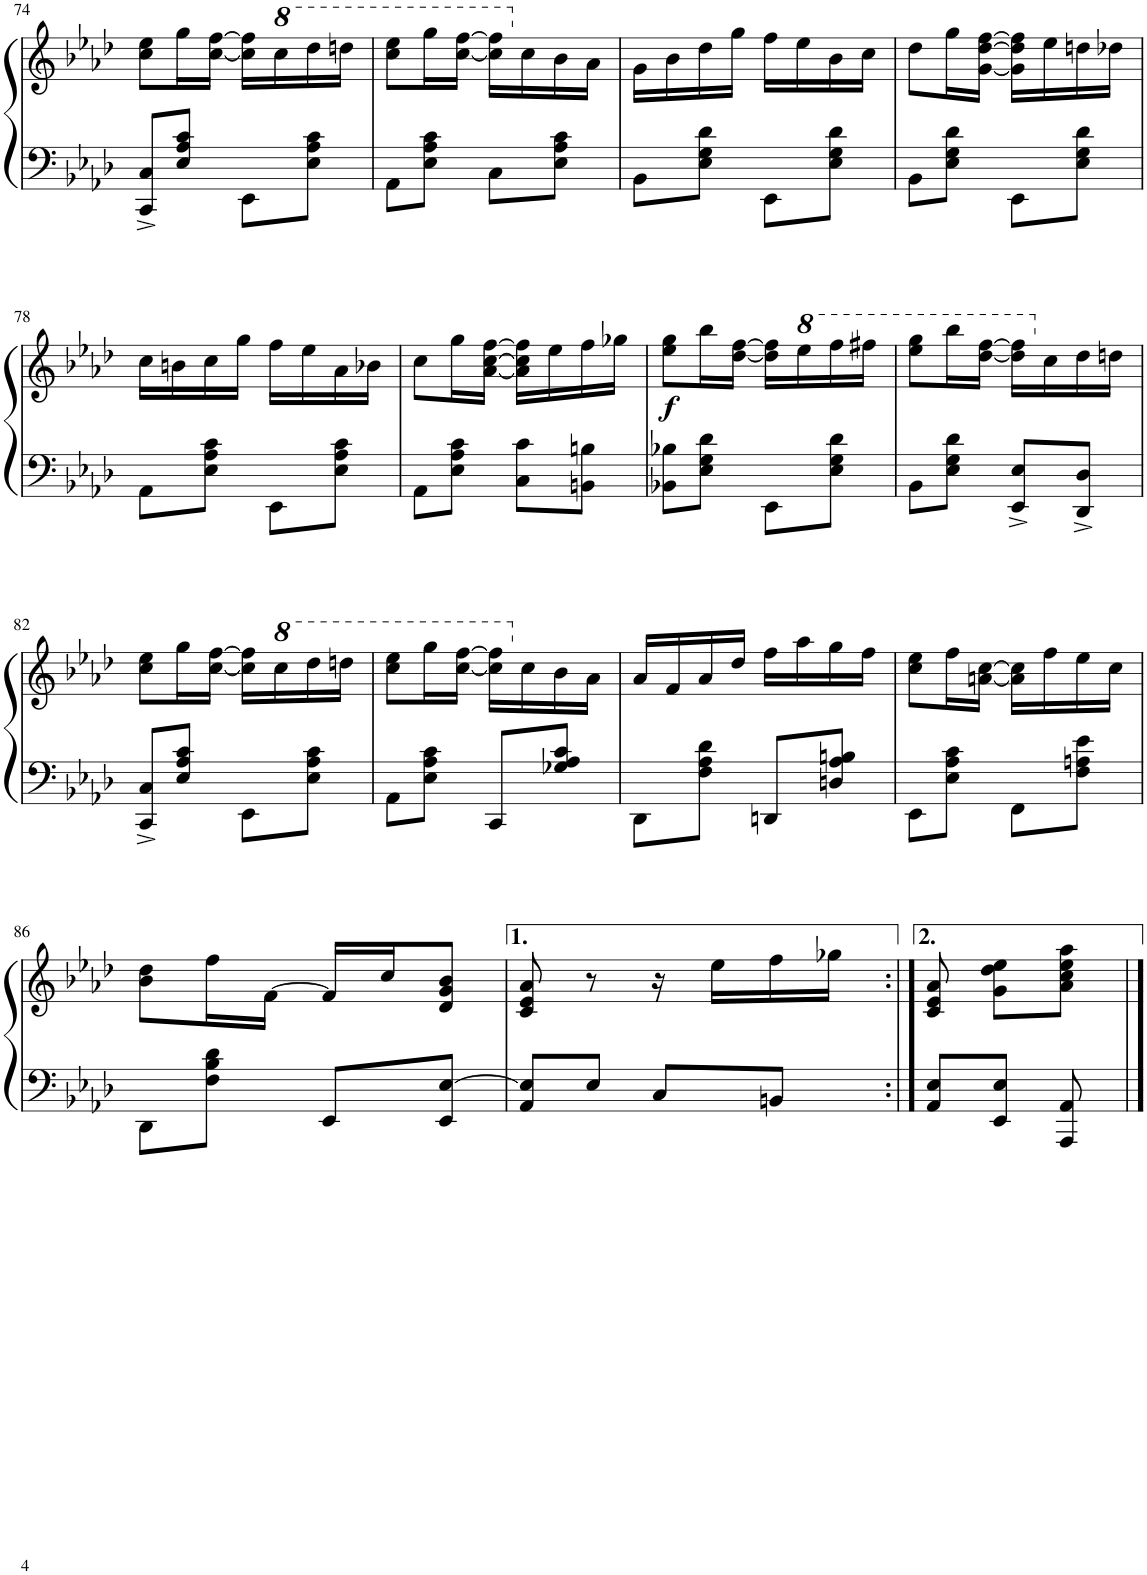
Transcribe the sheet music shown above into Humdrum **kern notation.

**kern	**kern	**dynam
*part1	*part1	*part1
*staff2	*staff1	*staff1/2
*I"Piano	*	*
*I'Pno	*	*
!!LO:PB:g=z
*clefF4	*clefG2	*
*k[b-e-a-d-]	*k[b-e-a-d-]	*
*M2/4	*M2/4	*
=74	=74	=74
8CC/^ 8C/^L	8cc\ 8ee-\L	.
8E-/ 8A-/ 8c/J	16gg\L	.
.	[16cc\ [16ff\JJ	.
8EE-\L	16cc\] 16ff\]LL	.
*	*8va	*
.	16ccc\	.
8E-\ 8A-\ 8c\J	16ddd-\	.
.	16dddn\JJ	.
=75	=75	=75
8AA-\L	8ccc\ 8eee-\L	.
8E-\ 8A-\ 8c\J	16ggg\L	.
.	[16ccc\ [16fff\JJ	.
8C\L	16ccc\] 16fff\]LL	.
*	*X8va	*
.	16cc\	.
8E-\ 8A-\ 8c\J	16b-\	.
.	16a-\JJ	.
=76	=76	=76
8BB-\L	16g\LL	.
.	16b-\	.
8E-\ 8G\ 8d-\J	16dd-\	.
.	16gg\JJ	.
8EE-\L	16ff\LL	.
.	16ee-\	.
8E-\ 8G\ 8d-\J	16b-\	.
.	16cc\JJ	.
=77	=77	=77
8BB-\L	8dd-\L	.
8E-\ 8G\ 8d-\J	16gg\L	.
.	[16g\ [16dd-\ [16ff\JJ	.
8EE-\L	16g\] 16dd-\] 16ff\]LL	.
.	16ee-\	.
8E-\ 8G\ 8d-\J	16ddn\	.
.	16dd-X\JJ	.
!!LO:LB:g=z
=78	=78	=78
8AA-\L	16cc\LL	.
.	16bn\	.
8E-\ 8A-\ 8c\J	16cc\	.
.	16gg\JJ	.
8EE-\L	16ff\LL	.
.	16ee-\	.
8E-\ 8A-\ 8c\J	16a-\	.
.	16b-X\JJ	.
=79	=79	=79
8AA-\L	8cc\L	.
8E-\ 8A-\ 8c\J	16gg\L	.
.	[16a-\ [16cc\ [16ff\JJ	.
8C\ 8c\L	16a-\] 16cc\] 16ff\]LL	.
.	16ee-\	.
8BBn\ 8Bn\J	16ff\	.
.	16gg-X\JJ	.
=80	=80	=80
!	!	!LO:DY:b
8BB-X\ 8B-X\L	8ee-\ 8gg\L	f
8E-\ 8G\ 8d-\J	16bb-\L	.
.	[16dd-\ [16ff\JJ	.
8EE-\L	16dd-\] 16ff\]LL	.
*	*8va	*
.	16eee-\	.
8E-\ 8G\ 8d-\J	16fff\	.
.	16fff#X\JJ	.
=81	=81	=81
8BB-\L	8eee-\ 8ggg\L	.
8E-\ 8G\ 8d-\J	16bbb-\L	.
.	[16ddd-\ [16fff\JJ	.
8EE-/^ 8E-/^L	16ddd-\] 16fff\]LL	.
*	*X8va	*
.	16cc\	.
8DD-/^ 8D-/^J	16dd-\	.
.	16ddn\JJ	.
!!LO:LB:g=z
=82	=82	=82
8CC/^ 8C/^L	8cc\ 8ee-\L	.
8E-/ 8A-/ 8c/J	16gg\L	.
.	[16cc\ [16ff\JJ	.
8EE-\L	16cc\] 16ff\]LL	.
*	*8va	*
.	16ccc\	.
8E-\ 8A-\ 8c\J	16ddd-\	.
.	16dddn\JJ	.
=83	=83	=83
8AA-\L	8ccc\ 8eee-\L	.
8E-\ 8A-\ 8c\J	16ggg\L	.
.	[16ccc\ [16fff\JJ	.
8CC/L	16ccc\] 16fff\]LL	.
*	*X8va	*
.	16cc\	.
8G-X/ 8A-/ 8c/J	16b-\	.
.	16a-\JJ	.
=84	=84	=84
8DD-\L	16a-/LL	.
.	16f/	.
8F\ 8A-\ 8d-\J	16a-/	.
.	16dd-/JJ	.
8DDn/L	16ff\LL	.
.	16aa-\	.
8Dn/ 8A-/ 8Bn/J	16gg\	.
.	16ff\JJ	.
=85	=85	=85
8EE-\L	8cc\ 8ee-\L	.
8E-\ 8A-\ 8c\J	16ff\L	.
.	[16an\ [16cc\JJ	.
8FF\L	16a\] 16cc\]LL	.
.	16ff\	.
8F\ 8An\ 8e-\J	16ee-\	.
.	16cc\JJ	.
!!LO:LB:g=z
=86	=86	=86
8DD-\L	8b-\ 8dd-\L	.
8F\ 8B-\ 8d-\J	16ff\L	.
.	[16f\JJ	.
8EE-/L	16f/LL]	.
.	16cc/J	.
8EE-/ [8E-/J	8d-/ 8g/ 8b-/J	.
=87	=87	=87
8AA-/ 8E-/]L	8c/ 8e-/ 8a-/	.
8E-/J	8r	.
8C/L	16r	.
.	16ee-\LL	.
8BBn/J	16ff\	.
.	16gg-X\JJ	.
=88:|!	=88:|!	=88:|!
8AA-/ 8E-/L	8c/ 8e-/ 8a-/	.
8EE-/ 8E-/J	8g\ 8dd-\ 8ee-\L	.
8AAA-/ 8AA-/	8a-\ 8cc\ 8ee-\ 8aa-\J	.
==	==	==
*-	*-	*-
